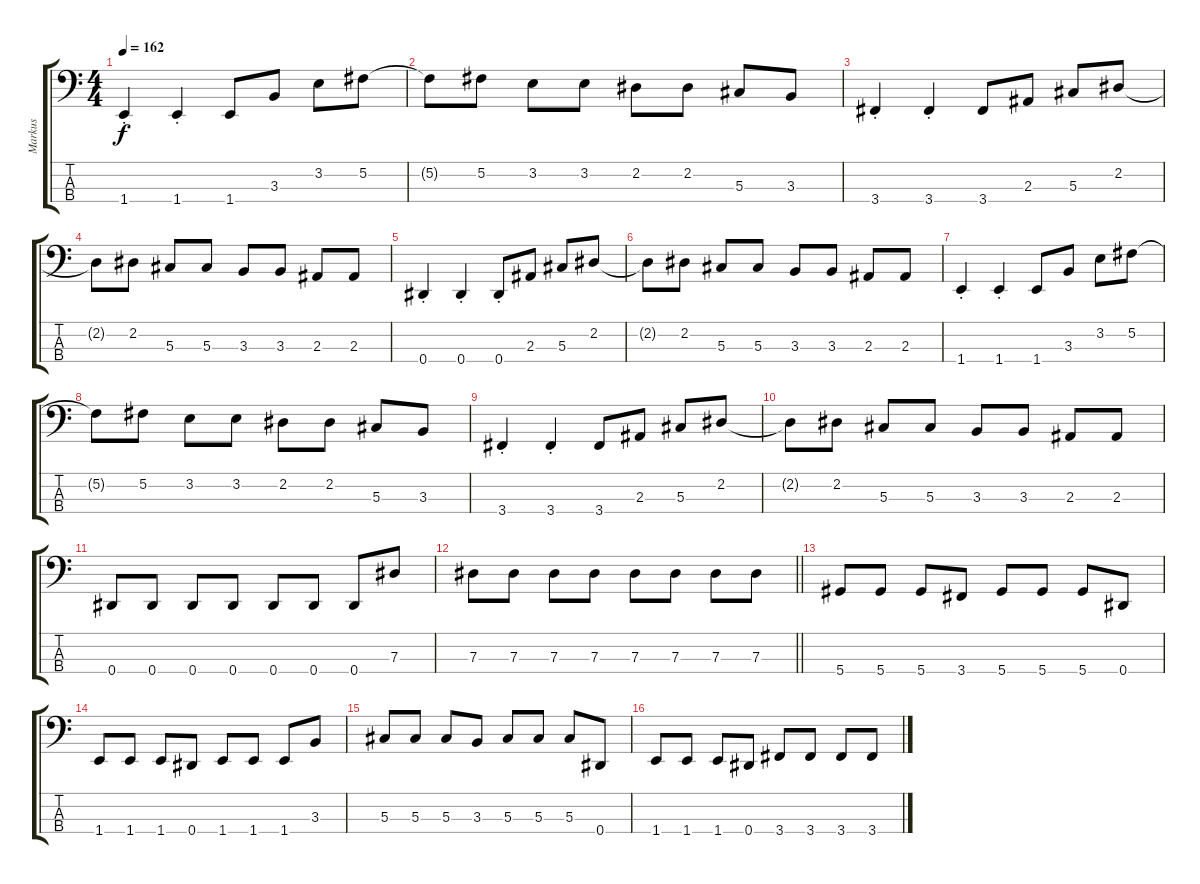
\track ("Markus" "Markus") {instrument electricbasspick}
\staff {score tabs}
\tuning (Gb2 Db2 Ab1 Eb1) {hide}
\ts (4 4)
\tempo 162
\clef f4
\ks aminor
1.4{st}.4{dy f} 1.4{st}.4 1.4.8 3.3.8 3.2.8 5.2.8 |
5.2{t}.8 5.2.8 3.2.8 3.2.8 2.2.8 2.2.8 5.3.8 3.3.8 |
3.4{st}.4 3.4{st}.4 3.4.8 2.3.8 5.3.8 2.2.8 |
2.2{t}.8 2.2.8 5.3.8 5.3.8 3.3.8 3.3.8 2.3.8 2.3.8 |
0.4{st}.4 0.4{st}.4 0.4{st}.8 2.3.8 5.3.8 2.2.8 |
2.2{t}.8 2.2.8 5.3.8 5.3.8 3.3.8 3.3.8 2.3.8 2.3.8 |
1.4{st}.4 1.4{st}.4 1.4.8 3.3.8 3.2.8 5.2.8 |
5.2{t}.8 5.2.8 3.2.8 3.2.8 2.2.8 2.2.8 5.3.8 3.3.8 |
3.4{st}.4 3.4{st}.4 3.4.8 2.3.8 5.3.8 2.2.8 |
2.2{t}.8 2.2.8 5.3.8 5.3.8 3.3.8 3.3.8 2.3.8 2.3.8 |
0.4.8 0.4.8 0.4.8 0.4.8 0.4.8 0.4.8 0.4.8 7.3.8 |
\barLineRight lightlight
7.3.8 7.3.8 7.3.8 7.3.8 7.3.8 7.3.8 7.3.8 7.3.8 |
5.4.8 5.4.8 5.4.8 3.4.8 5.4.8 5.4.8 5.4.8 0.4.8 |
1.4.8 1.4.8 1.4.8 0.4.8 1.4.8 1.4.8 1.4.8 3.3.8 |
5.3.8 5.3.8 5.3.8 3.3.8 5.3.8 5.3.8 5.3.8 0.4.8 |
1.4.8 1.4.8 1.4.8 0.4.8 3.4.8 3.4.8 3.4.8 3.4.8
